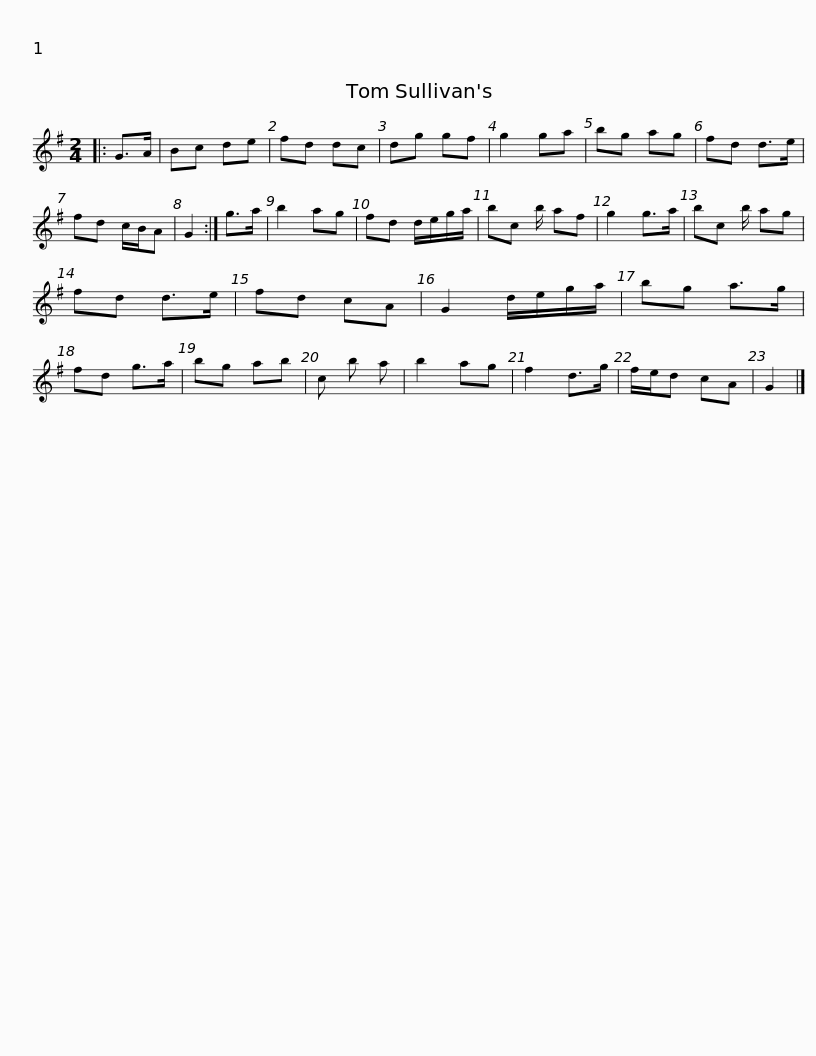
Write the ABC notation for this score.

X:1
L:1/8
M:2/4
I:linebreak $
K:G
V:1 treble
V:1
|: G>A | Bc de | fd dc | dg gf | g2 ga | %5
 bg ag | fd d>e | fd c/B/A | G2 :| g>a | %10
 b2 ag |$ fd d/e/g/a/ | bc b/ af | g2 g>a | bc b/ ag | %15
 fd d>e | fd cA | G2 d/e/g/a/ | bg a>g | fd g>a |$ %20
 bg ab | c b a | b2 ag | f2 d>g | f/e/d cA | %25
 G2 |] %26
